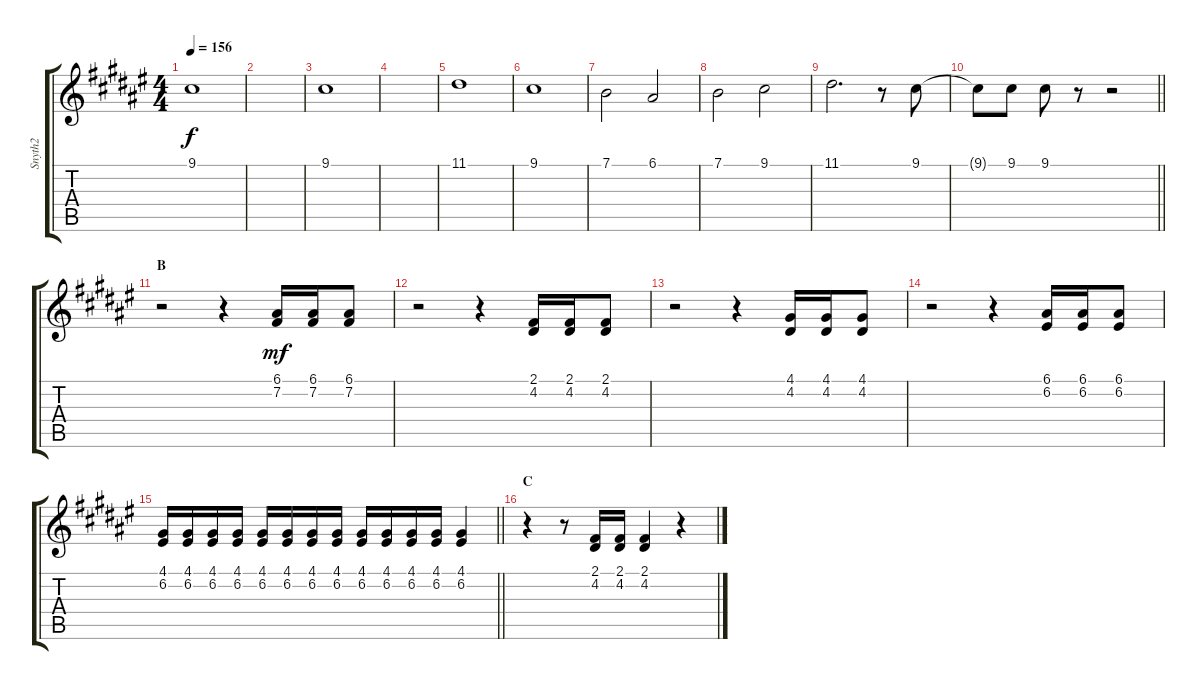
\track ("Snyth2" "Snyth2") {instrument vibraphone}
\staff {score tabs}
\tuning (E4 B3 G3 D3 A2 E2) {hide}
\ts (4 4)
\tempo 156
\clef g2
\ks f#
9.1.1{dy f} |
|
9.1.1 |
|
11.1.1 |
9.1.1 |
7.1.2 6.1.2 |
7.1.2 9.1.2 |
11.1.2{d} r.8 9.1.8 |
\barLineRight lightlight
9.1{t}.8 9.1.8 9.1.8 r.8 r.2 |
\section ("" "B")
r.2{instrument tremolostrings} r.4 (6.1 7.2).16{dy mf} (6.1 7.2).16 (6.1 7.2).8 |
r.2 r.4 (2.1 4.2).16 (2.1 4.2).16 (2.1 4.2).8 |
r.2 r.4 (4.1 4.2).16 (4.1 4.2).16 (4.1 4.2).8 |
r.2 r.4 (6.1 6.2).16 (6.1 6.2).16 (6.1 6.2).8 |
\barLineRight lightlight
(4.1 6.2).16 (4.1 6.2).16 (4.1 6.2).16 (4.1 6.2).16 (4.1 6.2).16 (4.1 6.2).16 (4.1 6.2).16 (4.1 6.2).16 (4.1 6.2).16 (4.1 6.2).16 (4.1 6.2).16 (4.1 6.2).16 (4.1 6.2).4 |
\section ("" "C")
r.4 r.8 (2.1 4.2).16 (2.1 4.2).16 (2.1 4.2).4 r.4
